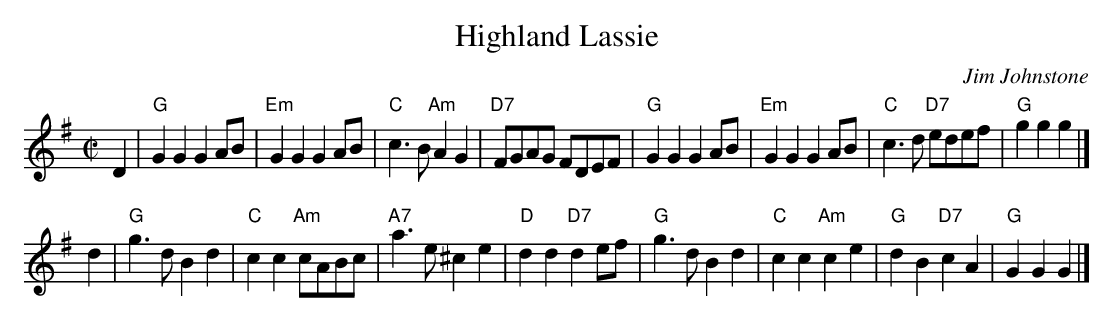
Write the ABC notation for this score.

X:1
T: Highland Lassie
C: Jim Johnstone
M: C|
L: 1/8
K: G
D2 \
| "G"G2G2 G2AB | "Em"G2G2 G2AB | "C"c3B "Am"A2G2 | "D7"FGAG FDEF \
| "G"G2G2 G2AB | "Em"G2G2 G2AB | "C"c3d "D7"edef | "G"g2g2 g2 |]
d2 \
| "G"g3d B2d2 | "C"c2c2 "Am"cABc | "A7"a3e ^c2e2 | "D"d2d2 "D7"d2ef \
| "G"g3d B2d2 | "C"c2c2 "Am"c2e2 | "G"d2B2 "D7"c2A2 | "G"G2G2 G2 |]
